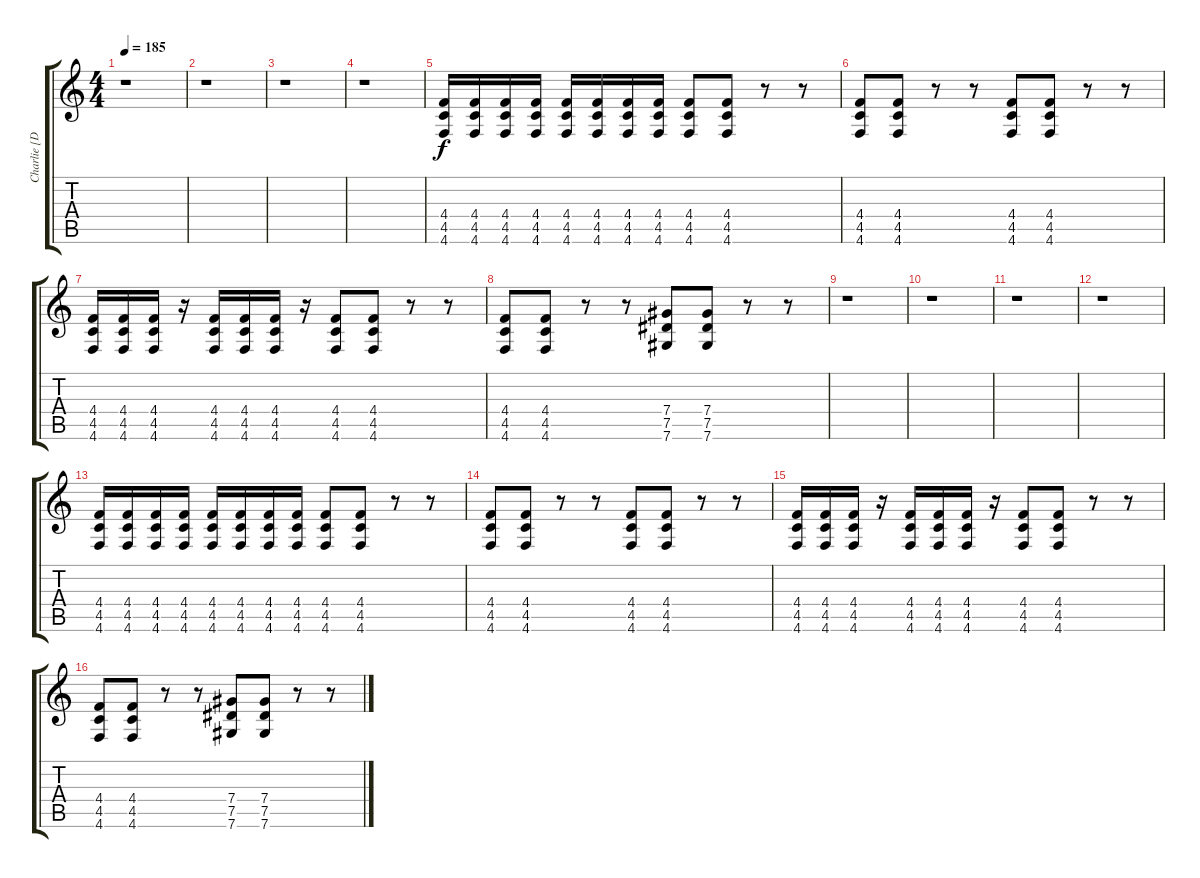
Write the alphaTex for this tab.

\track ("Charlie [Distortion]" "Charlie [D") {instrument distortionguitar}
\staff {score tabs}
\tuning (F4 C4 Ab3 Db3 Ab2 Db2) {hide}
\ts (4 4)
\tempo 185
\clef g2
\ks c
r.1{dy f} |
r.1 |
r.1 |
r.1 |
(4.4 4.5 4.6).16 (4.4 4.5 4.6).16 (4.4 4.5 4.6).16 (4.4 4.5 4.6).16 (4.4 4.5 4.6).16 (4.4 4.5 4.6).16 (4.4 4.5 4.6).16 (4.4 4.5 4.6).16 (4.4 4.5 4.6).8 (4.4 4.5 4.6).8 r.8 r.8 |
(4.4 4.5 4.6).8 (4.4 4.5 4.6).8 r.8 r.8 (4.4 4.5 4.6).8 (4.4 4.5 4.6).8 r.8 r.8 |
(4.4 4.5 4.6).16 (4.4 4.5 4.6).16 (4.4 4.5 4.6).16 r.16 (4.4 4.5 4.6).16 (4.4 4.5 4.6).16 (4.4 4.5 4.6).16 r.16 (4.4 4.5 4.6).8 (4.4 4.5 4.6).8 r.8 r.8 |
(4.4 4.5 4.6).8 (4.4 4.5 4.6).8 r.8 r.8 (7.4 7.5 7.6).8 (7.4 7.5 7.6).8 r.8 r.8 |
r.1 |
r.1 |
r.1 |
r.1 |
(4.4 4.5 4.6).16 (4.4 4.5 4.6).16 (4.4 4.5 4.6).16 (4.4 4.5 4.6).16 (4.4 4.5 4.6).16 (4.4 4.5 4.6).16 (4.4 4.5 4.6).16 (4.4 4.5 4.6).16 (4.4 4.5 4.6).8 (4.4 4.5 4.6).8 r.8 r.8 |
(4.4 4.5 4.6).8 (4.4 4.5 4.6).8 r.8 r.8 (4.4 4.5 4.6).8 (4.4 4.5 4.6).8 r.8 r.8 |
(4.4 4.5 4.6).16 (4.4 4.5 4.6).16 (4.4 4.5 4.6).16 r.16 (4.4 4.5 4.6).16 (4.4 4.5 4.6).16 (4.4 4.5 4.6).16 r.16 (4.4 4.5 4.6).8 (4.4 4.5 4.6).8 r.8 r.8 |
(4.4 4.5 4.6).8 (4.4 4.5 4.6).8 r.8 r.8 (7.4 7.5 7.6).8 (7.4 7.5 7.6).8 r.8 r.8
